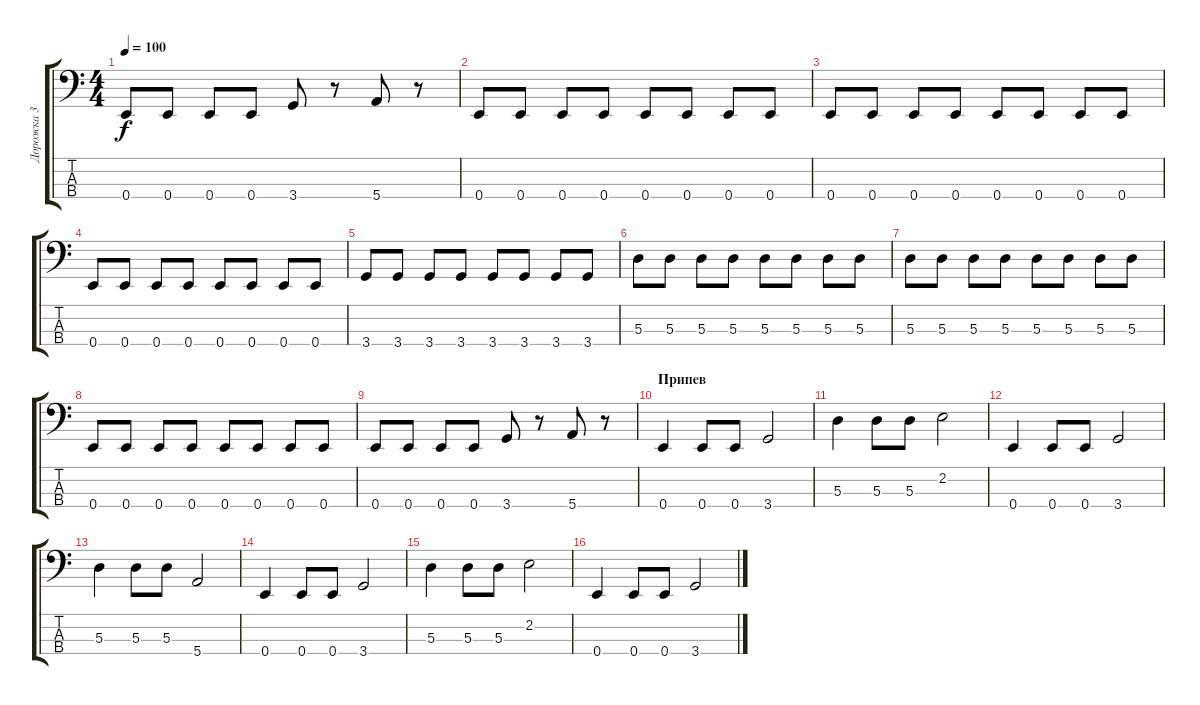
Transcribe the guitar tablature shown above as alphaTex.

\track ("Дорожка 3" "Дорожка 3") {instrument electricbasspick}
\staff {score tabs}
\tuning (G2 D2 A1 E1) {hide}
\ts (4 4)
\tempo 100
\clef f4
\ks c
0.4.8{dy f} 0.4.8 0.4.8 0.4.8 3.4.8 r.8 5.4.8 r.8 |
0.4.8 0.4.8 0.4.8 0.4.8 0.4.8 0.4.8 0.4.8 0.4.8 |
0.4.8 0.4.8 0.4.8 0.4.8 0.4.8 0.4.8 0.4.8 0.4.8 |
0.4.8 0.4.8 0.4.8 0.4.8 0.4.8 0.4.8 0.4.8 0.4.8 |
3.4.8 3.4.8 3.4.8 3.4.8 3.4.8 3.4.8 3.4.8 3.4.8 |
5.3.8 5.3.8 5.3.8 5.3.8 5.3.8 5.3.8 5.3.8 5.3.8 |
5.3.8 5.3.8 5.3.8 5.3.8 5.3.8 5.3.8 5.3.8 5.3.8 |
0.4.8 0.4.8 0.4.8 0.4.8 0.4.8 0.4.8 0.4.8 0.4.8 |
0.4.8 0.4.8 0.4.8 0.4.8 3.4.8 r.8 5.4.8 r.8 |
\section ("" "Припев")
0.4.4 0.4.8 0.4.8 3.4.2 |
5.3.4 5.3.8 5.3.8 2.2.2 |
0.4.4 0.4.8 0.4.8 3.4.2 |
5.3.4 5.3.8 5.3.8 5.4.2 |
0.4.4 0.4.8 0.4.8 3.4.2 |
5.3.4 5.3.8 5.3.8 2.2.2 |
0.4.4 0.4.8 0.4.8 3.4.2
